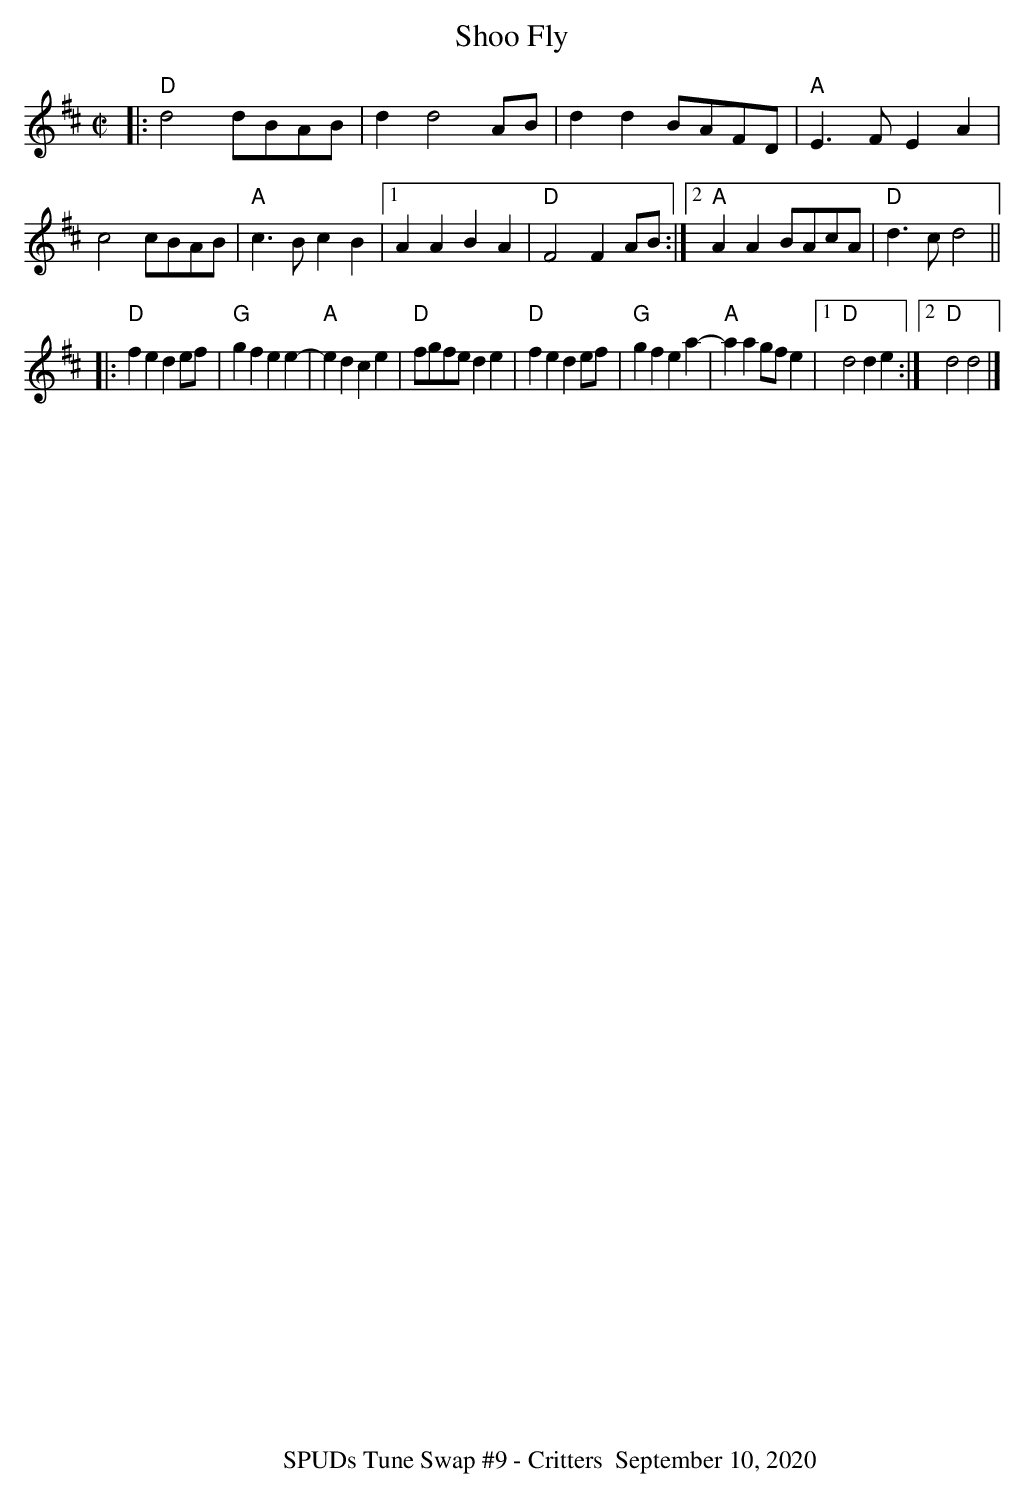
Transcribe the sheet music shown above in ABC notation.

X:1
T: Shoo Fly
M:C|
K:D
|:"D"d4 dBAB | d2 d4 AB | d2d2  BAFD | "A" E2>F2 E2A2 | c4 cBAB|\
"A"c2>B2 c2B2 |1A2A2B2A2 | "D"F4 F2 AB:|2"A"A2A2 BAcA| "D"d2>c2 d4||
|:"D"f2e2d2 ef | "G"g2f2e2e2-|"A"e2d2c2e2 | "D"fgfe d2e2|\
"D"f2e2d2 ef|"G"g2f2e2a2-|"A"a2 a2 gf e2 |1"D"d4 d2 e2 :|2"D"d4d4|]
